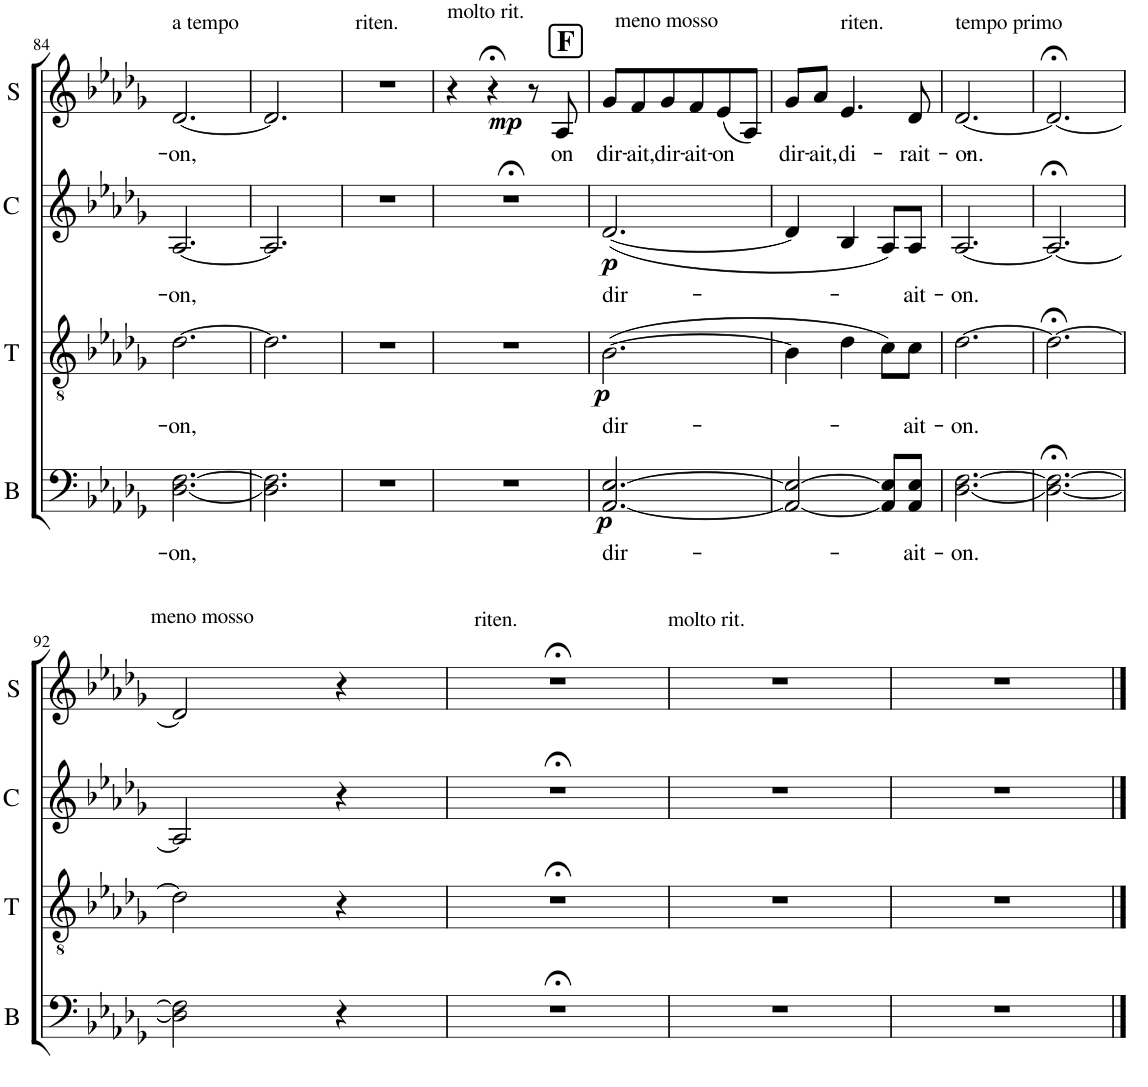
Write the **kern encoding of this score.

**kern	**text	**dynam	**kern	**text	**dynam	**kern	**text	**dynam	**kern	**text	**dynam
*part4	*part4	*part4	*part3	*part3	*part3	*part2	*part2	*part2	*part1	*part1	*part1
*staff4	*staff4	*staff4	*staff3	*staff3	*staff3	*staff2	*staff2	*staff2	*staff1	*staff1	*staff1
*I"Bassi	*	*	*I"Tenori	*	*	*I"Contralti	*	*	*I"Soprani	*	*
*I'B	*	*	*I'T	*	*	*I'C	*	*	*I'S	*	*
!!LO:PB:g=z
*clefF4	*	*	*clefGv2	*	*	*clefG2	*	*	*clefG2	*	*
*	*	*	*	*	*	*	*	*	*Trd1c2	*	*
*k[b-e-a-d-g-]	*	*	*k[b-e-a-d-g-]	*	*	*k[b-e-a-d-g-]	*	*	*k[b-e-a-d-g-]	*	*
*D-:	*	*	*D-:	*	*	*D-:	*	*	*D-:	*	*
*M3/4	*	*	*M3/4	*	*	*M3/4	*	*	*M3/4	*	*
=84	=84	=84	=84	=84	=84	=84	=84	=84	=84	=84	=84
!	!	!	!	!	!	!	!	!	!LO:TX:a:t=a tempo	!	!
!	!LO:LY:b	!	!	!LO:LY:b	!	!	!LO:LY:b	!	!	!LO:LY:b	!
[2.D-\ [2.F\	-on,	.	[2.d-\	-on,	.	[2.A-/	-on,	.	[2.d-/	-on,	.
=85	=85	=85	=85	=85	=85	=85	=85	=85	=85	=85	=85
2.D-\] 2.F\]	.	.	2.d-\]	.	.	2.A-/]	.	.	2.d-/]	.	.
=86	=86	=86	=86	=86	=86	=86	=86	=86	=86	=86	=86
!	!	!	!	!	!	!	!	!	!LO:TX:a:t=riten.	!	!
2.r	.	.	2.r	.	.	2.r	.	.	2.r	.	.
=87	=87	=87	=87	=87	=87	=87	=87	=87	=87	=87	=87
!	!	!	!	!	!	!	!	!	!LO:TX:a:t=molto rit.	!	!
2.r	.	.	2.r	.	.	2.r;<	.	.	4r	.	.
!	!	!	!	!	!	!	!	!	!	!	!LO:DY:b
.	.	.	.	.	.	.	.	.	4r;<	.	mp
.	.	.	.	.	.	.	.	.	8r	.	.
!	!	!	!	!	!	!	!	!	!	!LO:LY:b	!
.	.	.	.	.	.	.	.	.	8A-/	on	.
!!LO:REH:place=s1:a:B:cj:fs=14:t=F
=88	=88	=88	=88	=88	=88	=88	=88	=88	=88	=88	=88
!	!	!	!	!	!	!	!	!	!LO:TX:a:t=meno mosso	!	!
!	!LO:LY:b	!LO:DY:b	!	!LO:LY:b	!LO:DY:b	!	!LO:LY:b	!LO:DY:b	!	!LO:LY:b	!
[2.AA-/ [2.E-/	dir-	p	([2.B-\	dir-	p	([2.d-/	dir-	p	8g-/L	dir-	.
!	!	!	!	!	!	!	!	!	!	!LO:LY:b	!
.	.	.	.	.	.	.	.	.	8f/	-ait,	.
!	!	!	!	!	!	!	!	!	!	!LO:LY:b	!
.	.	.	.	.	.	.	.	.	8g-/	dir-	.
!	!	!	!	!	!	!	!	!	!	!LO:LY:b	!
.	.	.	.	.	.	.	.	.	8f/	-ait-	.
!	!	!	!	!	!	!	!	!	!	!LO:LY:b	!
.	.	.	.	.	.	.	.	.	(8e-/	-on	.
.	.	.	.	.	.	.	.	.	8A-/J)	.	.
=89	=89	=89	=89	=89	=89	=89	=89	=89	=89	=89	=89
!	!	!	!	!	!	!	!	!	!	!LO:LY:b	!
2AA-/_ 2E-/_	.	.	4B-\]	.	.	4d-/]	.	.	8g-/L	dir-	.
!	!	!	!	!	!	!	!	!	!	!LO:LY:b	!
.	.	.	.	.	.	.	.	.	8a-/J	-ait,	.
!	!	!	!	!	!	!	!	!	!LO:TX:a:t=riten.	!	!
!	!	!	!	!	!	!	!	!	!	!LO:LY:b	!
.	.	.	4d-\	.	.	4B-/	.	.	4.e-/	di-	.
8AA-/] 8E-/]L	.	.	8c\L)	.	.	8A-/L)	.	.	.	.	.
!	!LO:LY:b	!	!	!LO:LY:b	!	!	!LO:LY:b	!	!	!LO:LY:b	!
8AA-/ 8E-/J	-ait-	.	8c\J	-ait-	.	8A-/J	-ait-	.	8d-/	-rait-	.
=90	=90	=90	=90	=90	=90	=90	=90	=90	=90	=90	=90
!	!	!	!	!	!	!	!	!	!LO:TX:a:t=tempo primo	!	!
!	!LO:LY:b	!	!	!LO:LY:b	!	!	!LO:LY:b	!	!	!LO:LY:b	!
[2.D-\ [2.F\	-on.	.	[2.d-\	-on.	.	[2.A-/	-on.	.	[2.d-/	-on.-	.
=91	=91	=91	=91	=91	=91	=91	=91	=91	=91	=91	=91
2.D-\_;< 2.F\_;<	.	.	2.d-;<\_	.	.	2.A-;</_	.	.	2.d-;</_	.	.
!!LO:LB:g=z
=92	=92	=92	=92	=92	=92	=92	=92	=92	=92	=92	=92
!	!	!	!	!	!	!	!	!	!LO:TX:a:t=meno mosso	!	!
2D-\] 2F\]	.	.	2d-\]	.	.	2A-/]	.	.	2d-/]	.	.
4r	.	.	4r	.	.	4r	.	.	4r	.	.
=93	=93	=93	=93	=93	=93	=93	=93	=93	=93	=93	=93
!	!	!	!	!	!	!	!	!	!LO:TX:a:t=riten.	!	!
2.r;<	.	.	2.r;<	.	.	2.r;<	.	.	2.r;<	.	.
!	!	!	!	!	!	!	!	!	!LO:TX:a:t=molto rit.	!	!
=94	=94	=94	=94	=94	=94	=94	=94	=94	=94	=94	=94
2.r	.	.	2.r	.	.	2.r	.	.	2.r	.	.
=95	=95	=95	=95	=95	=95	=95	=95	=95	=95	=95	=95
2.r	.	.	2.r	.	.	2.r	.	.	2.r	.	.
==	==	==	==	==	==	==	==	==	==	==	==
*-	*-	*-	*-	*-	*-	*-	*-	*-	*-	*-	*-
